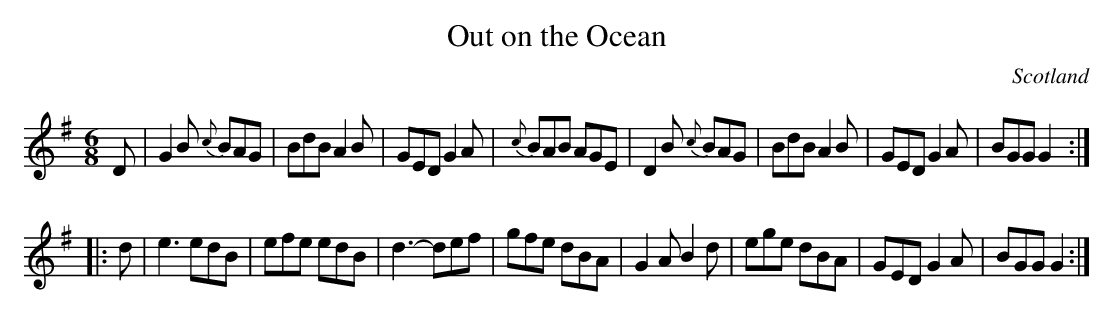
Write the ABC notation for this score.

X:1
T:Out on the Ocean
M:6/8
O:Scotland
K:G major
D|\
G2B {c}BAG|BdB A2B|GED G2A |{c}BAB AGE|\
D2B {c}BAG|BdB A2B|GED G2A|BGG G2:|
|:d|\
e3 edB|efe edB|d3-def|gfe dBA | \
G2A B2d|ege dBA|GED G2A|BGG G2:|
